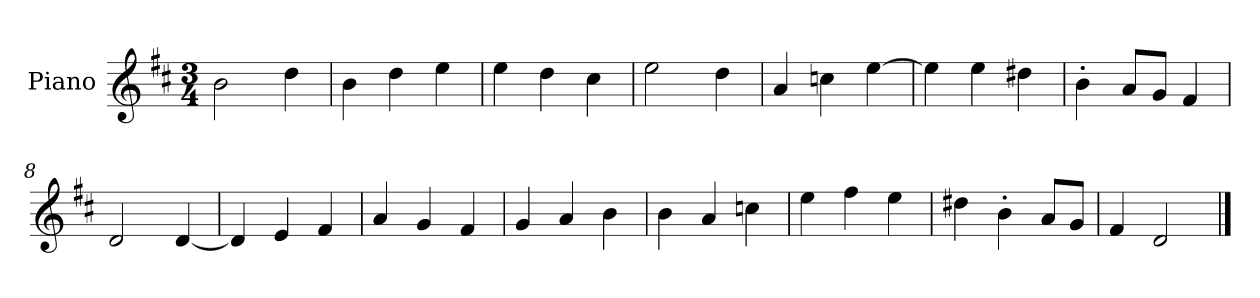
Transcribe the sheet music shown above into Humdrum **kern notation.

**kern
*part1
*staff1
*I"Piano
*I'P-no
*clefG2
*k[f#c#]
*M3/4
*MM173
=1
2b\
4dd\
=2
4b\
4dd\
4ee\
=3
4ee\
4dd\
4cc#\
=4
2ee\
4dd\
=5
4a/
4ccn\
[4ee\
=6
4ee\]
4ee\
4dd#X\
=7
4b'\
8a/L
8g/J
4f#/
=8
2d/
[4d/
=9
4d/]
4e/
4f#/
=10
4a/
4g/
4f#/
!!LO:LB:g=z
=11
4g/
4a/
4b\
=12
4b\
4a/
4ccn\
=13
4ee\
4ff#\
4ee\
=14
4dd#X\
4b'\
8a/L
8g/J
=15
4f#/
2d/
==
*-
